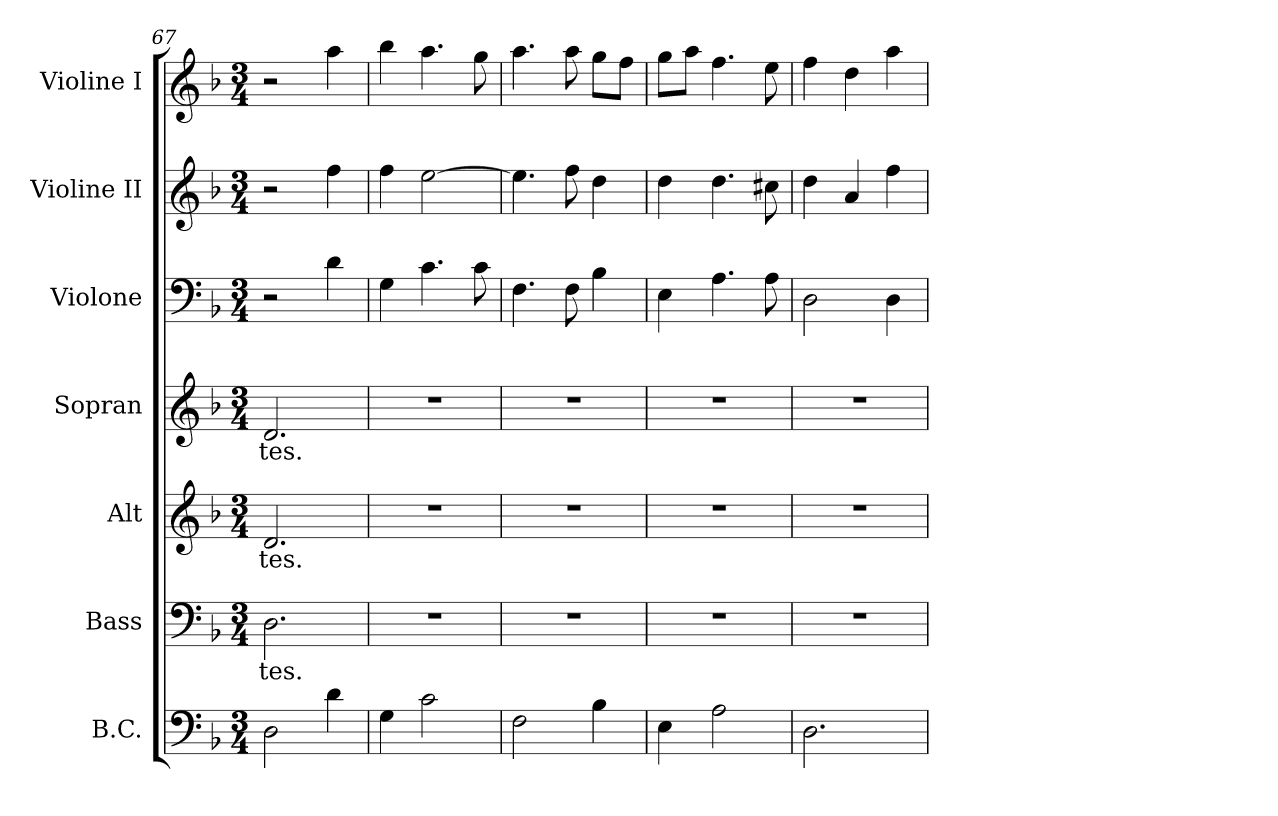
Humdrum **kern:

**kern	**kern	**text	**kern	**text	**kern	**text	**kern	**kern	**kern
*part7	*part6	*part6	*part5	*part5	*part4	*part4	*part3	*part2	*part1
*staff7	*staff6	*staff6	*staff5	*staff5	*staff4	*staff4	*staff3	*staff2	*staff1
*I"B.C.	*I"Bass	*	*I"Alt	*	*I"Sopran	*	*I"Violone	*I"Violine II	*I"Violine I
*	*I'B.	*	*I'A.	*	*I'S.	*	*	*I'Vln. II	*I'Vln. I
*clefF4	*clefF4	*	*clefG2	*	*clefG2	*	*clefF4	*clefG2	*clefG2
*k[b-]	*k[b-]	*	*k[b-]	*	*k[b-]	*	*k[b-]	*k[b-]	*k[b-]
*F:	*F:	*	*F:	*	*F:	*	*F:	*F:	*F:
*M3/4	*M3/4	*	*M3/4	*	*M3/4	*	*M3/4	*M3/4	*M3/4
=67	=67	=67	=67	=67	=67	=67	=67	=67	=67
!	!	!LO:LY:b:color=#000000	!	!	!	!	!	!	!
!	!	!	!	!LO:LY:b:color=#000000	!	!	!	!	!
!	!	!	!	!	!	!LO:LY:b:color=#000000	!	!	!
2Di\	2.Di\	-tes.	2.di/	-tes.	2.di/	-tes.	2r	2r	2r
4di\	.	.	.	.	.	.	4di\	4ffi\	4aai\
=68	=68	=68	=68	=68	=68	=68	=68	=68	=68
!	!LO:N:vis=1	!	!LO:N:vis=1	!	!LO:N:vis=1	!	!	!	!
4Gi\	2.r	.	2.r	.	2.r	.	4Gi\	4ffi\	4bb-i\
2ci\	.	.	.	.	.	.	4.ci\	[2eei\	4.aai\
.	.	.	.	.	.	.	8ci\	.	8ggi\
=69	=69	=69	=69	=69	=69	=69	=69	=69	=69
!	!LO:N:vis=1	!	!LO:N:vis=1	!	!LO:N:vis=1	!	!	!	!
2Fi\	2.r	.	2.r	.	2.r	.	4.Fi\	4.eei\]	4.aai\
.	.	.	.	.	.	.	8Fi\	8ffi\	8aai\
4B-i\	.	.	.	.	.	.	4B-i\	4ddi\	8ggi\L
.	.	.	.	.	.	.	.	.	8ffi\J
=70	=70	=70	=70	=70	=70	=70	=70	=70	=70
!	!LO:N:vis=1	!	!LO:N:vis=1	!	!LO:N:vis=1	!	!	!	!
4Ei\	2.r	.	2.r	.	2.r	.	4Ei\	4ddi\	8ggi\L
.	.	.	.	.	.	.	.	.	8aai\J
2Ai\	.	.	.	.	.	.	4.Ai\	4.ddi\	4.ffi\
.	.	.	.	.	.	.	8Ai\	8cc#Xi\	8eei\
=71	=71	=71	=71	=71	=71	=71	=71	=71	=71
!	!LO:N:vis=1	!	!LO:N:vis=1	!	!LO:N:vis=1	!	!	!	!
2.Di\	2.r	.	2.r	.	2.r	.	2Di\	4ddi\	4ffi\
.	.	.	.	.	.	.	.	4ai/	4ddi\
.	.	.	.	.	.	.	4Di\	4ffi\	4aai\
=	=	=	=	=	=	=	=	=	=
*-	*-	*-	*-	*-	*-	*-	*-	*-	*-
